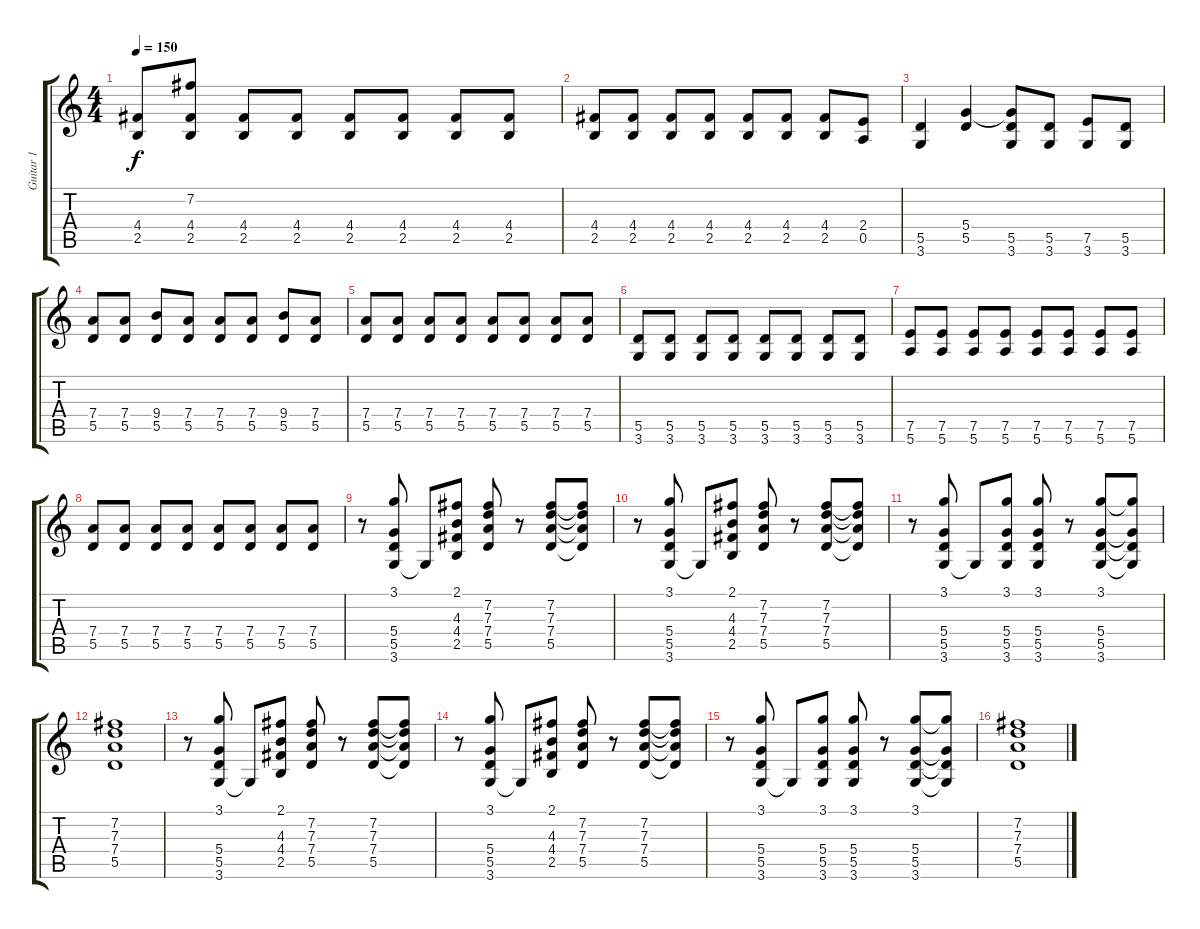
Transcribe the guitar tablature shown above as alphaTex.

\track ("Guitar 1" "Guitar 1") {instrument distortionguitar}
\staff {score tabs}
\tuning (E4 B3 G3 D3 A2 E2) {hide}
\ts (4 4)
\tempo 150
\clef g2
\ks c
(4.4 2.5).8{dy f} (7.2 4.4 2.5).8 (4.4 2.5).8 (4.4 2.5).8 (4.4 2.5).8 (4.4 2.5).8 (4.4 2.5).8 (4.4 2.5).8 |
(4.4 2.5).8 (4.4 2.5).8 (4.4 2.5).8 (4.4 2.5).8 (4.4 2.5).8 (4.4 2.5).8 (4.4 2.5).8 (2.4 0.5).8 |
(5.5 3.6).4 (5.4 5.5).4 (5.4{t} 5.5 3.6).8 (5.5 3.6).8 (7.5 3.6).8 (5.5 3.6).8 |
(7.4 5.5).8 (7.4 5.5).8 (9.4 5.5).8 (7.4 5.5).8 (7.4 5.5).8 (7.4 5.5).8 (9.4 5.5).8 (7.4 5.5).8 |
(7.4 5.5).8 (7.4 5.5).8 (7.4 5.5).8 (7.4 5.5).8 (7.4 5.5).8 (7.4 5.5).8 (7.4 5.5).8 (7.4 5.5).8 |
(5.5 3.6).8 (5.5 3.6).8 (5.5 3.6).8 (5.5 3.6).8 (5.5 3.6).8 (5.5 3.6).8 (5.5 3.6).8 (5.5 3.6).8 |
(7.5 5.6).8 (7.5 5.6).8 (7.5 5.6).8 (7.5 5.6).8 (7.5 5.6).8 (7.5 5.6).8 (7.5 5.6).8 (7.5 5.6).8 |
(7.4 5.5).8 (7.4 5.5).8 (7.4 5.5).8 (7.4 5.5).8 (7.4 5.5).8 (7.4 5.5).8 (7.4 5.5).8 (7.4 5.5).8 |
r.8 (3.1 5.4 5.5 3.6).8 3.6{t}.8 (2.1 4.3 4.4 2.5).8 (7.2 7.3 7.4 5.5).8 r.8 (7.2 7.3 7.4 5.5).8 (7.2{t} 7.3{t} 7.4{t} 5.5{t}).8 |
r.8 (3.1 5.4 5.5 3.6).8 3.6{t}.8 (2.1 4.3 4.4 2.5).8 (7.2 7.3 7.4 5.5).8 r.8 (7.2 7.3 7.4 5.5).8 (7.2{t} 7.3{t} 7.4{t} 5.5{t}).8 |
r.8 (3.1 5.4 5.5 3.6).8 3.6{t}.8 (3.1 5.4 5.5 3.6).8 (3.1 5.4 5.5 3.6).8 r.8 (3.1 5.4 5.5 3.6).8 (3.1{t} 5.4{t} 5.5{t} 3.6{t}).8 |
(7.2 7.3 7.4 5.5).1 |
r.8 (3.1 5.4 5.5 3.6).8 3.6{t}.8 (2.1 4.3 4.4 2.5).8 (7.2 7.3 7.4 5.5).8 r.8 (7.2 7.3 7.4 5.5).8 (7.2{t} 7.3{t} 7.4{t} 5.5{t}).8 |
r.8 (3.1 5.4 5.5 3.6).8 3.6{t}.8 (2.1 4.3 4.4 2.5).8 (7.2 7.3 7.4 5.5).8 r.8 (7.2 7.3 7.4 5.5).8 (7.2{t} 7.3{t} 7.4{t} 5.5{t}).8 |
r.8 (3.1 5.4 5.5 3.6).8 3.6{t}.8 (3.1 5.4 5.5 3.6).8 (3.1 5.4 5.5 3.6).8 r.8 (3.1 5.4 5.5 3.6).8 (3.1{t} 5.4{t} 5.5{t} 3.6{t}).8 |
(7.2 7.3 7.4 5.5).1
